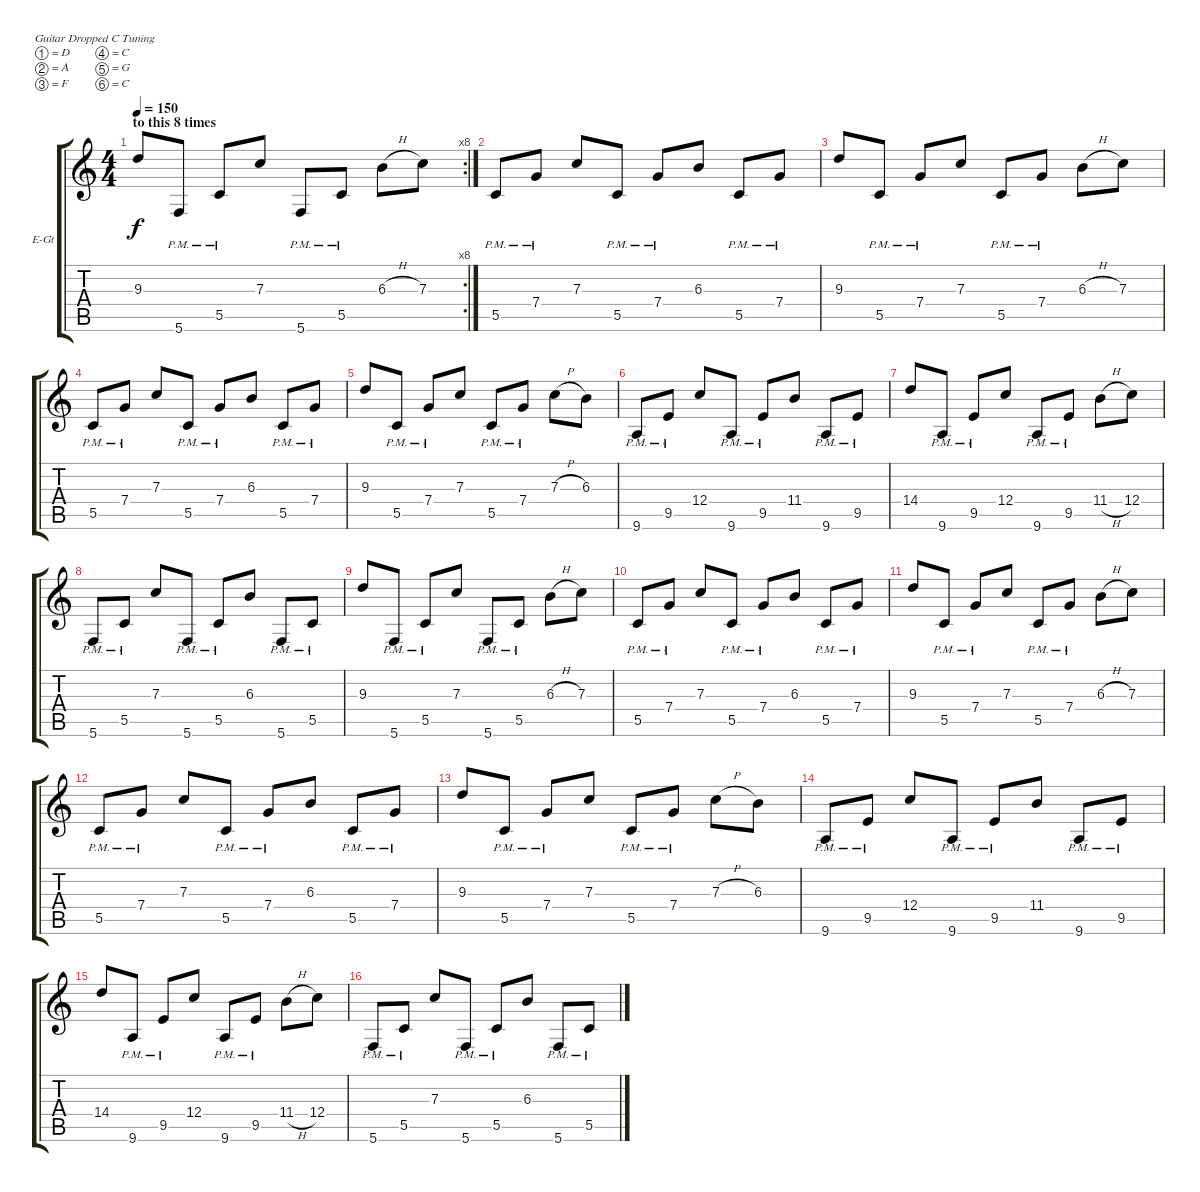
\bracketExtendMode groupsimilarinstruments
\firstSystemTrackNameOrientation horizontal
\otherSystemsTrackNameOrientation horizontal
\track ("Padge" "E-Gt") {solo instrument overdrivenguitar}
\staff {score tabs}
\tuning (D4 A3 F3 C3 G2 C2)
\rc 8
\ts (4 4)
\section ("" "to this 8 times")
\tempo 150
\clef g2
\ks c
9.3.8{dy f} 5.6{pm}.8 5.5{pm}.8 7.3.8 5.6{pm}.8 5.5{pm}.8 6.3{h}.8 7.3.8 |
5.5{pm}.8 7.4{pm}.8 7.3.8 5.5{pm}.8 7.4{pm}.8 6.3.8 5.5{pm}.8 7.4{pm}.8 |
9.3.8 5.5{pm}.8 7.4{pm}.8 7.3.8 5.5{pm}.8 7.4{pm}.8 6.3{h}.8 7.3.8 |
5.5{pm}.8 7.4{pm}.8 7.3.8 5.5{pm}.8 7.4{pm}.8 6.3.8 5.5{pm}.8 7.4{pm}.8 |
9.3.8 5.5{pm}.8 7.4{pm}.8 7.3.8 5.5{pm}.8 7.4{pm}.8 7.3{h}.8 6.3.8 |
9.6{pm}.8 9.5{pm}.8 12.4.8 9.6{pm}.8 9.5{pm}.8 11.4.8 9.6{pm}.8 9.5{pm}.8 |
14.4.8 9.6{pm}.8 9.5{pm}.8 12.4.8 9.6{pm}.8 9.5{pm}.8 11.4{h}.8 12.4.8 |
5.6{pm}.8 5.5{pm}.8 7.3.8 5.6{pm}.8 5.5{pm}.8 6.3.8 5.6{pm}.8 5.5{pm}.8 |
9.3.8 5.6{pm}.8 5.5{pm}.8 7.3.8 5.6{pm}.8 5.5{pm}.8 6.3{h}.8 7.3.8 |
5.5{pm}.8 7.4{pm}.8 7.3.8 5.5{pm}.8 7.4{pm}.8 6.3.8 5.5{pm}.8 7.4{pm}.8 |
9.3.8 5.5{pm}.8 7.4{pm}.8 7.3.8 5.5{pm}.8 7.4{pm}.8 6.3{h}.8 7.3.8 |
5.5{pm}.8 7.4{pm}.8 7.3.8 5.5{pm}.8 7.4{pm}.8 6.3.8 5.5{pm}.8 7.4{pm}.8 |
9.3.8 5.5{pm}.8 7.4{pm}.8 7.3.8 5.5{pm}.8 7.4{pm}.8 7.3{h}.8 6.3.8 |
9.6{pm}.8 9.5{pm}.8 12.4.8 9.6{pm}.8 9.5{pm}.8 11.4.8 9.6{pm}.8 9.5{pm}.8 |
14.4.8 9.6{pm}.8 9.5{pm}.8 12.4.8 9.6{pm}.8 9.5{pm}.8 11.4{h}.8 12.4.8 |
5.6{pm}.8 5.5{pm}.8 7.3.8 5.6{pm}.8 5.5{pm}.8 6.3.8 5.6{pm}.8 5.5{pm}.8
